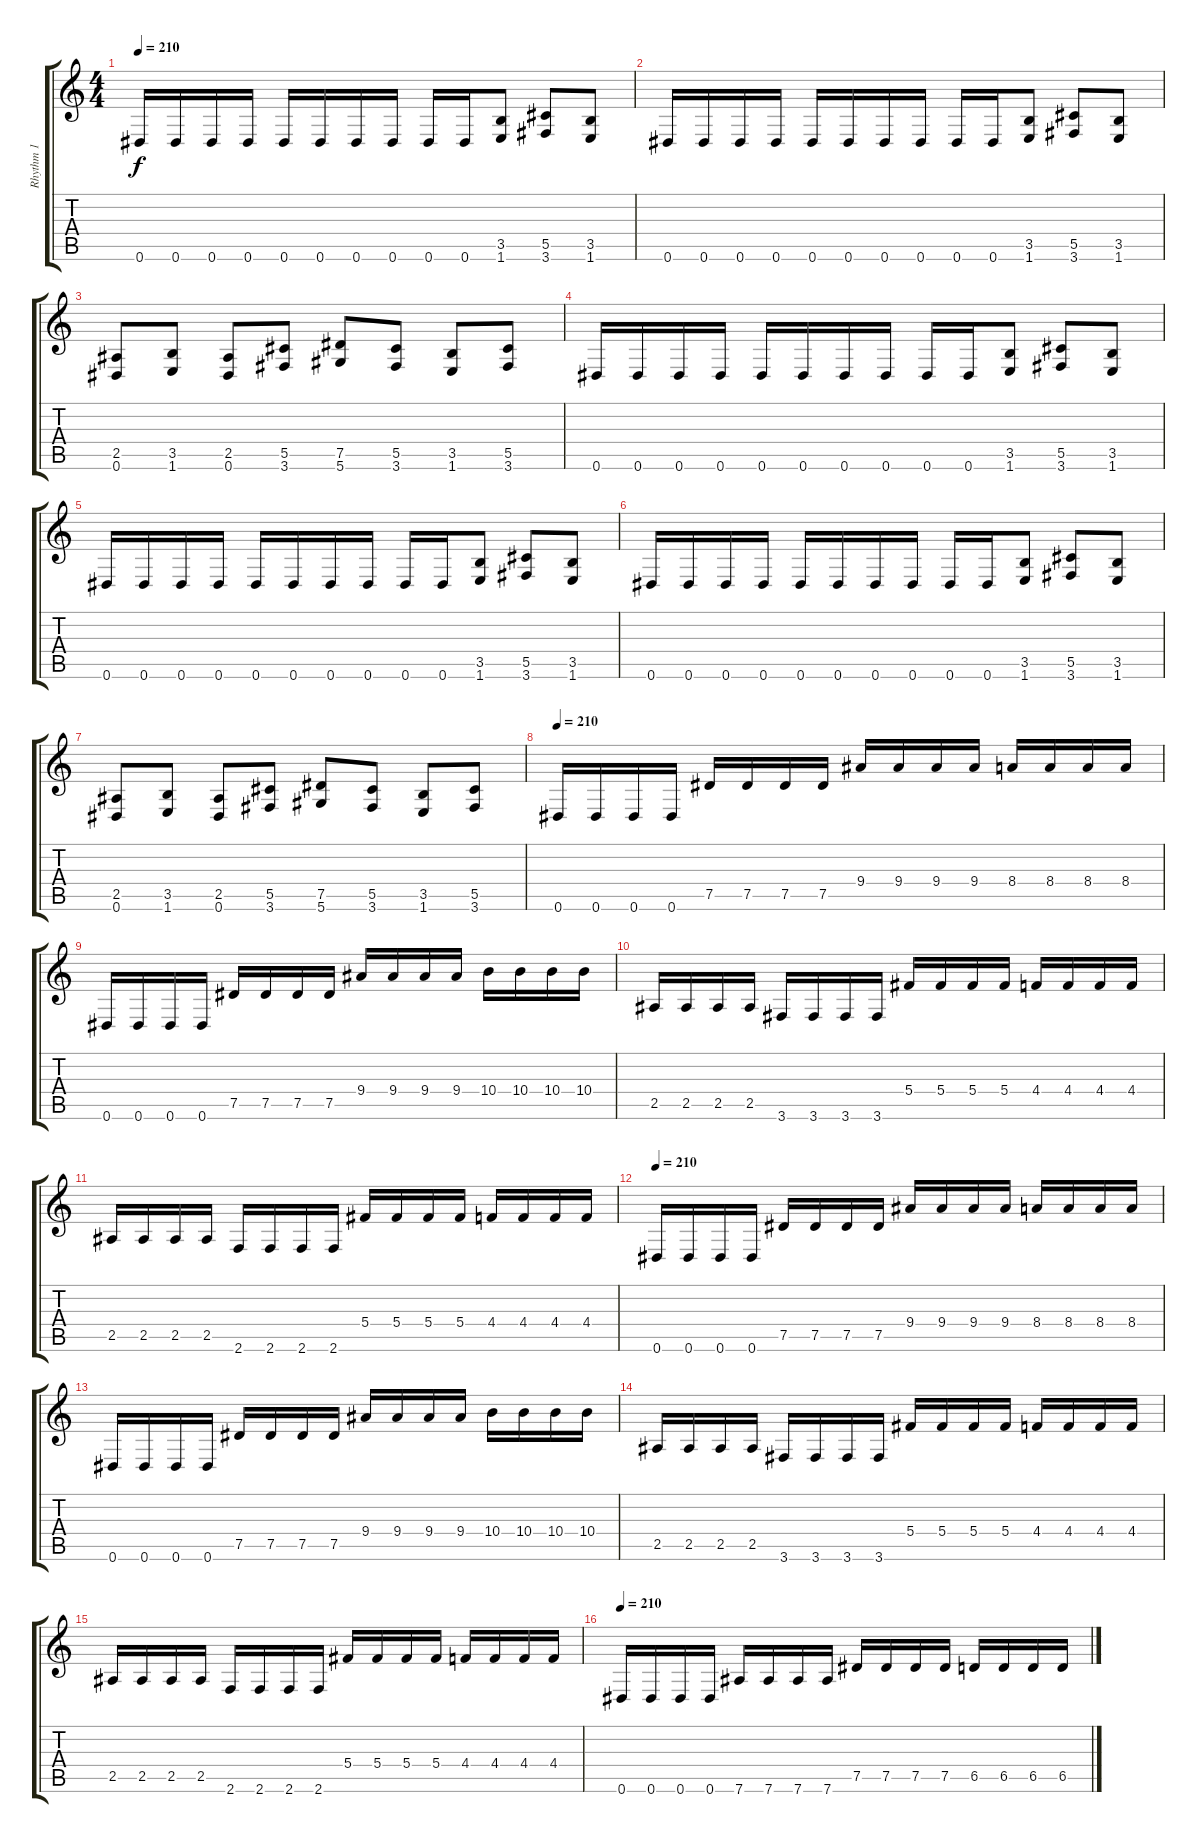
\track ("Rhythm 1" "Rhythm 1") {instrument distortionguitar}
\staff {score tabs}
\tuning (Eb4 Bb3 Gb3 Db3 Ab2 Eb2) {hide}
\ts (4 4)
\tempo 210
\clef g2
\ks c
0.6.16{dy f} 0.6.16 0.6.16 0.6.16 0.6.16 0.6.16 0.6.16 0.6.16 0.6.16 0.6.16 (3.5 1.6).8 (5.5 3.6).8 (3.5 1.6).8 |
0.6.16 0.6.16 0.6.16 0.6.16 0.6.16 0.6.16 0.6.16 0.6.16 0.6.16 0.6.16 (3.5 1.6).8 (5.5 3.6).8 (3.5 1.6).8 |
(2.5 0.6).8 (3.5 1.6).8 (2.5 0.6).8 (5.5 3.6).8 (7.5 5.6).8 (5.5 3.6).8 (3.5 1.6).8 (5.5 3.6).8 |
0.6.16 0.6.16 0.6.16 0.6.16 0.6.16 0.6.16 0.6.16 0.6.16 0.6.16 0.6.16 (3.5 1.6).8 (5.5 3.6).8 (3.5 1.6).8 |
0.6.16 0.6.16 0.6.16 0.6.16 0.6.16 0.6.16 0.6.16 0.6.16 0.6.16 0.6.16 (3.5 1.6).8 (5.5 3.6).8 (3.5 1.6).8 |
0.6.16 0.6.16 0.6.16 0.6.16 0.6.16 0.6.16 0.6.16 0.6.16 0.6.16 0.6.16 (3.5 1.6).8 (5.5 3.6).8 (3.5 1.6).8 |
(2.5 0.6).8 (3.5 1.6).8 (2.5 0.6).8 (5.5 3.6).8 (7.5 5.6).8 (5.5 3.6).8 (3.5 1.6).8 (5.5 3.6).8 |
\tempo 210
0.6.16 0.6.16 0.6.16 0.6.16 7.5.16 7.5.16 7.5.16 7.5.16 9.4.16 9.4.16 9.4.16 9.4.16 8.4.16 8.4.16 8.4.16 8.4.16 |
0.6.16 0.6.16 0.6.16 0.6.16 7.5.16 7.5.16 7.5.16 7.5.16 9.4.16 9.4.16 9.4.16 9.4.16 10.4.16 10.4.16 10.4.16 10.4.16 |
2.5.16 2.5.16 2.5.16 2.5.16 3.6.16 3.6.16 3.6.16 3.6.16 5.4.16 5.4.16 5.4.16 5.4.16 4.4.16 4.4.16 4.4.16 4.4.16 |
2.5.16 2.5.16 2.5.16 2.5.16 2.6.16 2.6.16 2.6.16 2.6.16 5.4.16 5.4.16 5.4.16 5.4.16 4.4.16 4.4.16 4.4.16 4.4.16 |
\tempo 210
0.6.16 0.6.16 0.6.16 0.6.16 7.5.16 7.5.16 7.5.16 7.5.16 9.4.16 9.4.16 9.4.16 9.4.16 8.4.16 8.4.16 8.4.16 8.4.16 |
0.6.16 0.6.16 0.6.16 0.6.16 7.5.16 7.5.16 7.5.16 7.5.16 9.4.16 9.4.16 9.4.16 9.4.16 10.4.16 10.4.16 10.4.16 10.4.16 |
2.5.16 2.5.16 2.5.16 2.5.16 3.6.16 3.6.16 3.6.16 3.6.16 5.4.16 5.4.16 5.4.16 5.4.16 4.4.16 4.4.16 4.4.16 4.4.16 |
2.5.16 2.5.16 2.5.16 2.5.16 2.6.16 2.6.16 2.6.16 2.6.16 5.4.16 5.4.16 5.4.16 5.4.16 4.4.16 4.4.16 4.4.16 4.4.16 |
\tempo 210
0.6.16 0.6.16 0.6.16 0.6.16 7.6.16 7.6.16 7.6.16 7.6.16 7.5.16 7.5.16 7.5.16 7.5.16 6.5.16 6.5.16 6.5.16 6.5.16
